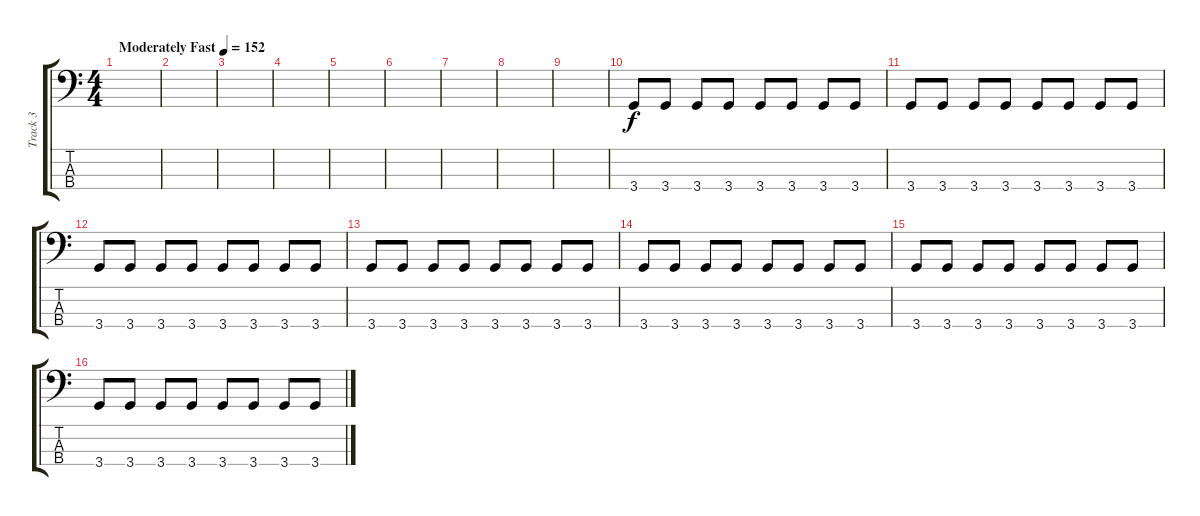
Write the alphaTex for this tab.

\track ("Track 3" "Track 3") {instrument electricbassfinger}
\staff {score tabs}
\tuning (G2 D2 A1 E1) {hide}
\ts (4 4)
\tempo (152 "Moderately Fast")
\clef f4
\ks c
|
|
|
|
|
|
|
|
|
3.4.8 3.4.8 3.4.8 3.4.8 3.4.8 3.4.8 3.4.8 3.4.8 |
3.4.8 3.4.8 3.4.8 3.4.8 3.4.8 3.4.8 3.4.8 3.4.8 |
3.4.8 3.4.8 3.4.8 3.4.8 3.4.8 3.4.8 3.4.8 3.4.8 |
3.4.8 3.4.8 3.4.8 3.4.8 3.4.8 3.4.8 3.4.8 3.4.8 |
3.4.8 3.4.8 3.4.8 3.4.8 3.4.8 3.4.8 3.4.8 3.4.8 |
3.4.8 3.4.8 3.4.8 3.4.8 3.4.8 3.4.8 3.4.8 3.4.8 |
3.4.8 3.4.8 3.4.8 3.4.8 3.4.8 3.4.8 3.4.8 3.4.8
